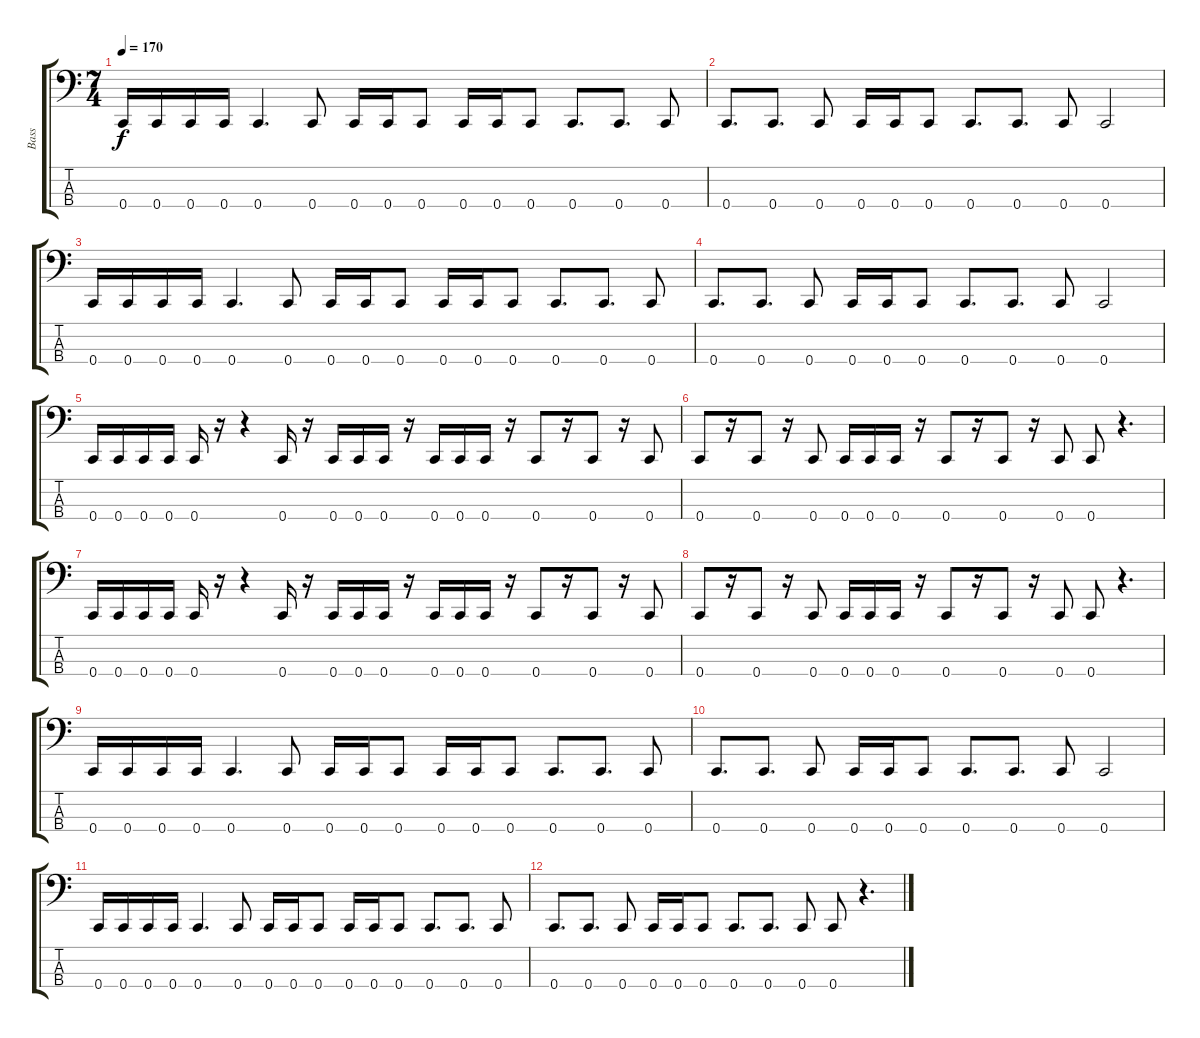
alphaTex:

\track ("Bass" "Bass") {instrument electricbasspick}
\staff {score tabs}
\tuning (F2 C2 G1 C1) {hide}
\ts (7 4)
\tempo 170
\clef f4
\ks c
0.4.16{dy f} 0.4.16 0.4.16 0.4.16 0.4.4{d} 0.4.8 0.4.16 0.4.16 0.4.8 0.4.16 0.4.16 0.4.8 0.4.8{d} 0.4.8{d} 0.4.8 |
0.4.8{d} 0.4.8{d} 0.4.8 0.4.16 0.4.16 0.4.8 0.4.8{d} 0.4.8{d} 0.4.8 0.4.2 |
0.4.16 0.4.16 0.4.16 0.4.16 0.4.4{d} 0.4.8 0.4.16 0.4.16 0.4.8 0.4.16 0.4.16 0.4.8 0.4.8{d} 0.4.8{d} 0.4.8 |
0.4.8{d} 0.4.8{d} 0.4.8 0.4.16 0.4.16 0.4.8 0.4.8{d} 0.4.8{d} 0.4.8 0.4.2 |
0.4.16 0.4.16 0.4.16 0.4.16 0.4.16 r.16 r.4 0.4.16 r.16 0.4.16 0.4.16 0.4.16 r.16 0.4.16 0.4.16 0.4.16 r.16 0.4.8 r.16 0.4.8 r.16 0.4.8 |
0.4.8 r.16 0.4.8 r.16 0.4.8 0.4.16 0.4.16 0.4.16 r.16 0.4.8 r.16 0.4.8 r.16 0.4.8 0.4.8 r.4{d} |
0.4.16 0.4.16 0.4.16 0.4.16 0.4.16 r.16 r.4 0.4.16 r.16 0.4.16 0.4.16 0.4.16 r.16 0.4.16 0.4.16 0.4.16 r.16 0.4.8 r.16 0.4.8 r.16 0.4.8 |
0.4.8 r.16 0.4.8 r.16 0.4.8 0.4.16 0.4.16 0.4.16 r.16 0.4.8 r.16 0.4.8 r.16 0.4.8 0.4.8 r.4{d} |
0.4.16 0.4.16 0.4.16 0.4.16 0.4.4{d} 0.4.8 0.4.16 0.4.16 0.4.8 0.4.16 0.4.16 0.4.8 0.4.8{d} 0.4.8{d} 0.4.8 |
0.4.8{d} 0.4.8{d} 0.4.8 0.4.16 0.4.16 0.4.8 0.4.8{d} 0.4.8{d} 0.4.8 0.4.2 |
0.4.16 0.4.16 0.4.16 0.4.16 0.4.4{d} 0.4.8 0.4.16 0.4.16 0.4.8 0.4.16 0.4.16 0.4.8 0.4.8{d} 0.4.8{d} 0.4.8 |
0.4.8{d} 0.4.8{d} 0.4.8 0.4.16 0.4.16 0.4.8 0.4.8{d} 0.4.8{d} 0.4.8 0.4.8 r.4{d}
